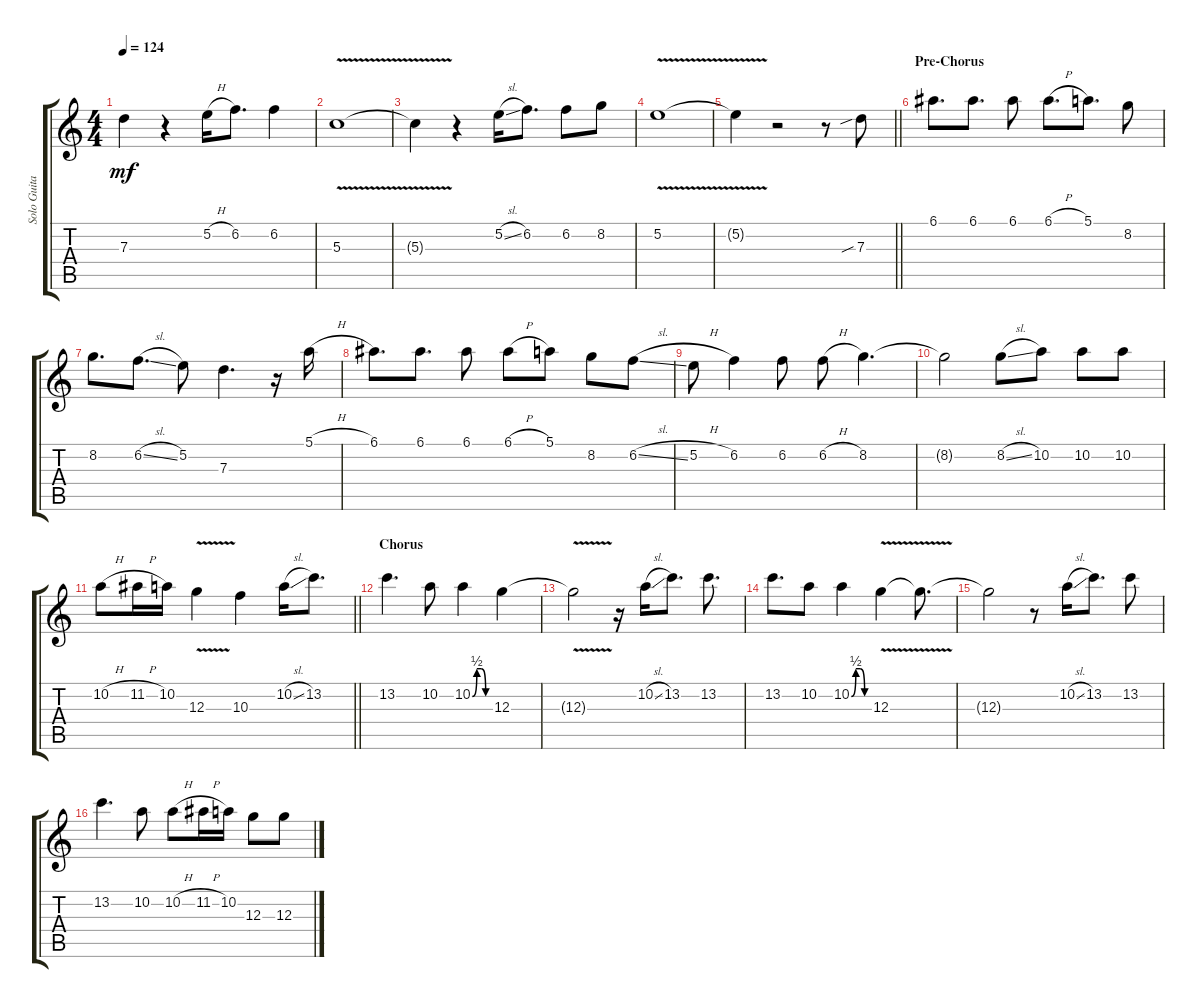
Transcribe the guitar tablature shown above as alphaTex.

\track ("Solo Guitar" "Solo Guita") {instrument distortionguitar}
\staff {score tabs}
\tuning (E4 B3 G3 D3 A2 E2) {hide}
\ts (4 4)
\tempo 124
\clef g2
\ks c
7.3{t}.4{dy mf} r.4 5.2{h}.16 6.2.8{d} 6.2.4 |
5.3{v}.1 |
5.3{t}.4 r.4 5.2{sl}.16 6.2.8{d} 6.2.8 8.2.8 |
5.2{v}.1 |
\barLineRight lightlight
5.2{t}.4 r.2 r.8 7.3{sib}.8 |
\section ("" "Pre-Chorus")
6.1.8{d} 6.1.8{d} 6.1.8 6.1{h}.8{d} 5.1.8{d} 8.2.8 |
8.2.8{d} 6.2{sl}.8{d} 5.2.8 7.3.4{d} r.16 5.1{h}.16 |
6.1.8{d} 6.1.8{d} 6.1.8 6.1{h}.8 5.1.8 8.2.8 6.2{sl}.8 |
5.2{h}.8 6.2.4 6.2.8 6.2{h}.8 8.2.4{d} |
8.2{t}.2 8.2{sl}.8 10.2.8 10.2.8 10.2.8 |
\barLineRight lightlight
10.2{h}.8 11.2{h}.16 10.2.16 12.3{v}.4 10.3.4 10.2{sl}.16 13.2.8{d} |
\section ("" "Chorus")
13.2.4{d} 10.2.8 10.2{be (custom 0 0 15 2 30 2 45 0 60 0)}.4 12.3.4 |
12.3{v t}.2 r.16 10.2{sl}.16 13.2.8{d} 13.2.8{d} |
13.2.8{d} 10.2.8 10.2{be (custom 0 0 15 2 30 2 45 0 60 0)}.4 12.3{v}.4 12.3{t}.8{d} |
12.3{t}.2 r.8 10.2{sl}.16 13.2.8{d} 13.2.8 |
13.2.4{d} 10.2.8 10.2{h}.8 11.2{h}.16 10.2.16 12.3.8 12.3.8
